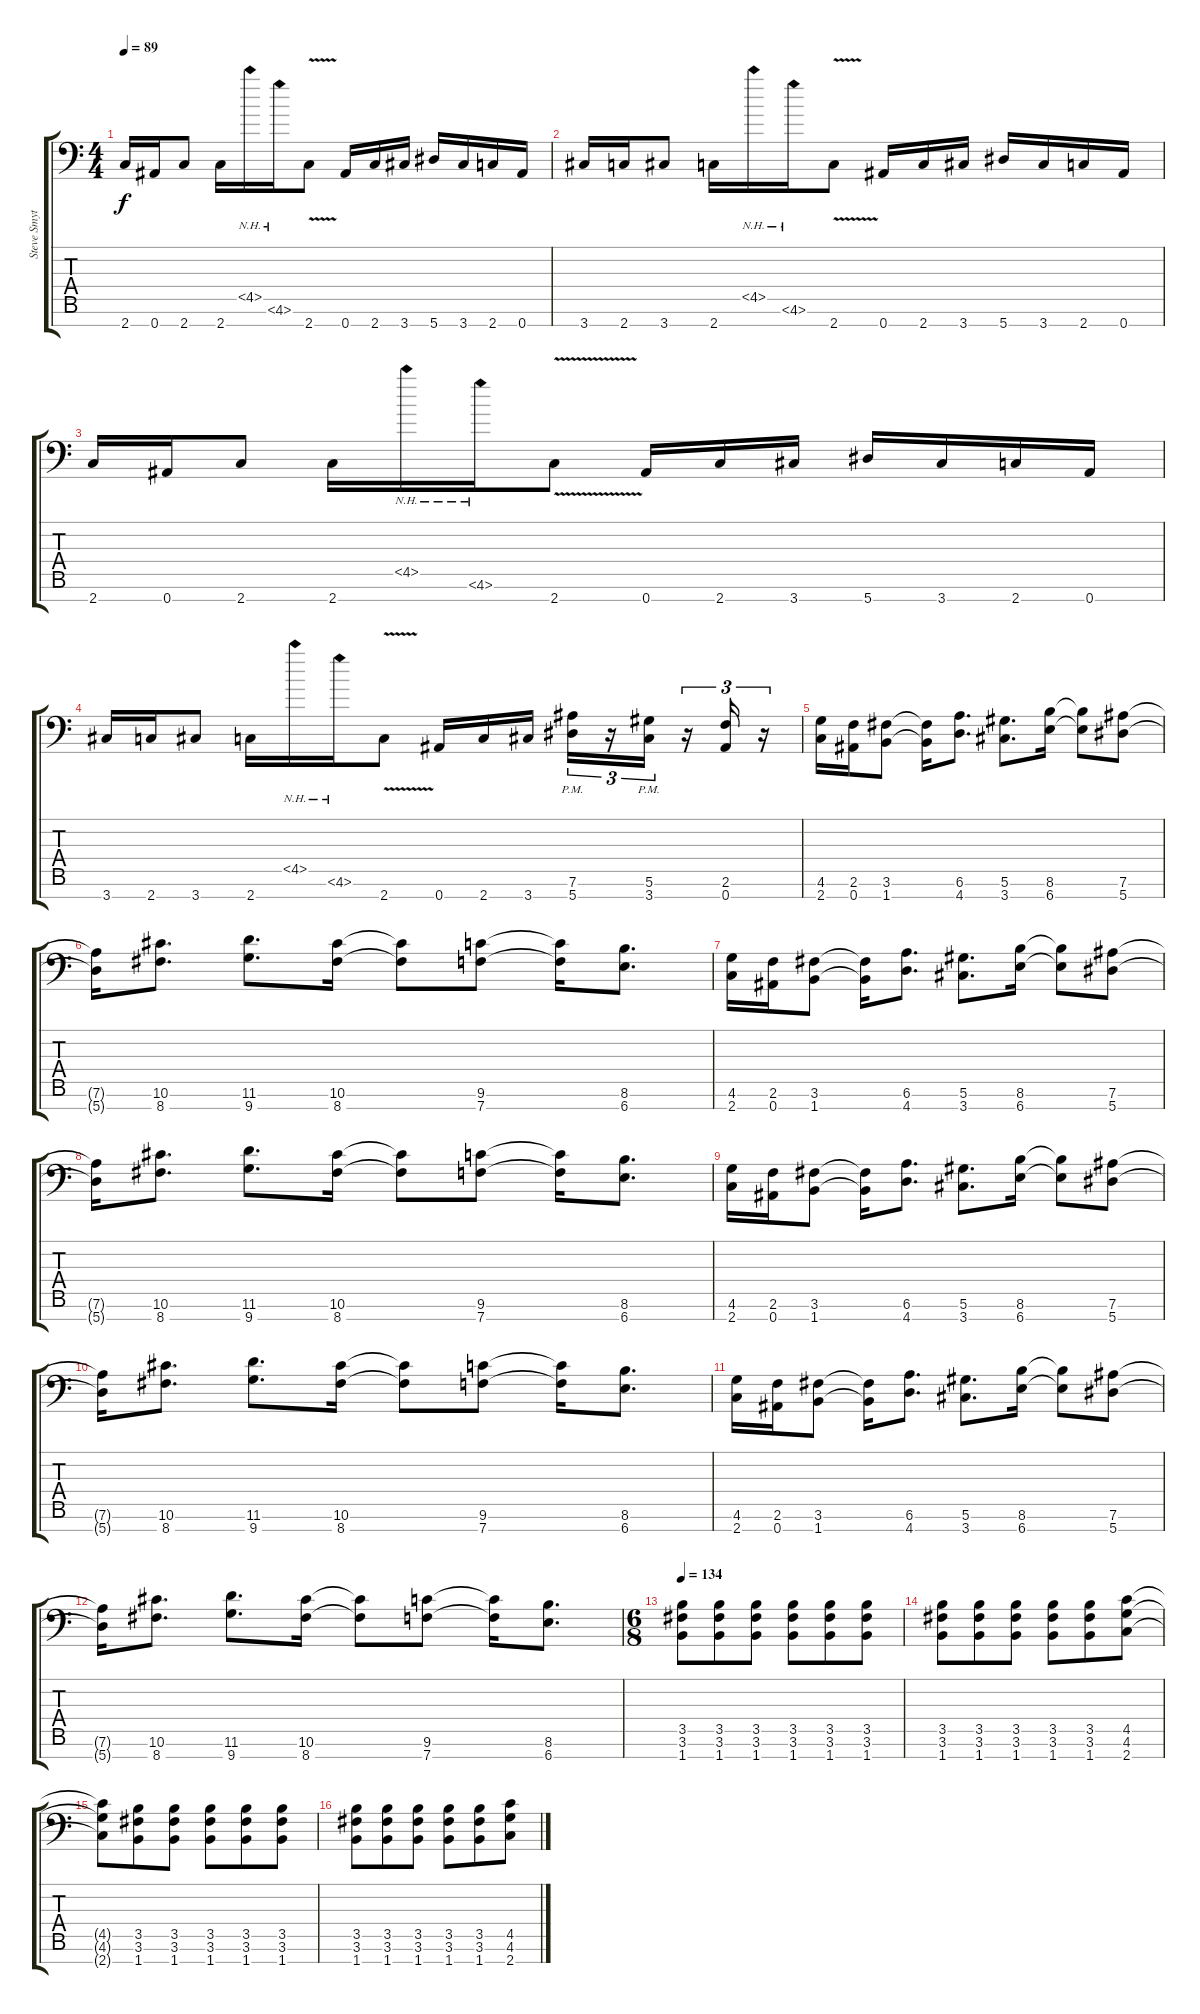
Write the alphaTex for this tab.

\track ("Steve Smyth" "Steve Smyt") {instrument distortionguitar}
\staff {score tabs}
\tuning (Eb4 Bb3 Gb3 Db3 Ab2 Eb2 Bb1) {hide}
\ts (4 4)
\tempo 89
\clef f4
\ks c
2.7.16{dy f} 0.7.16 2.7.8 2.7.16 4.5{nh}.16 4.6{nh}.16 2.7{v}.8 0.7.16 2.7.16 3.7.16 5.7.16 3.7.16 2.7.16 0.7.16 |
3.7.16 2.7.16 3.7.8 2.7.16 4.5{nh}.16 4.6{nh}.16 2.7{v}.8 0.7.16 2.7.16 3.7.16 5.7.16 3.7.16 2.7.16 0.7.16 |
2.7.16 0.7.16 2.7.8 2.7.16 4.5{nh}.16 4.6{nh}.16 2.7{v}.8 0.7.16 2.7.16 3.7.16 5.7.16 3.7.16 2.7.16 0.7.16 |
3.7.16 2.7.16 3.7.8 2.7.16 4.5{nh}.16 4.6{nh}.16 2.7{v}.8 0.7.16 2.7.16 3.7.16 (7.6{pm} 5.7{pm}).16{tu (3 2)} r.16{tu (3 2)} (5.6{pm} 3.7{pm}).16{tu (3 2)} r.16{tu (3 2)} (2.6 0.7).16{tu (3 2)} r.16{tu (3 2)} |
(4.6 2.7).16 (2.6 0.7).16 (3.6 1.7).8 (3.6{t} 1.7{t}).16 (6.6 4.7).8{d} (5.6 3.7).8{d} (8.6 6.7).16 (8.6{t} 6.7{t}).8 (7.6 5.7).8 |
(7.6{t} 5.7{t}).16 (10.6 8.7).8{d} (11.6 9.7).8{d} (10.6 8.7).16 (10.6{t} 8.7{t}).8 (9.6 7.7).8 (9.6{t} 7.7{t}).16 (8.6 6.7).8{d} |
(4.6 2.7).16 (2.6 0.7).16 (3.6 1.7).8 (3.6{t} 1.7{t}).16 (6.6 4.7).8{d} (5.6 3.7).8{d} (8.6 6.7).16 (8.6{t} 6.7{t}).8 (7.6 5.7).8 |
(7.6{t} 5.7{t}).16 (10.6 8.7).8{d} (11.6 9.7).8{d} (10.6 8.7).16 (10.6{t} 8.7{t}).8 (9.6 7.7).8 (9.6{t} 7.7{t}).16 (8.6 6.7).8{d} |
(4.6 2.7).16 (2.6 0.7).16 (3.6 1.7).8 (3.6{t} 1.7{t}).16 (6.6 4.7).8{d} (5.6 3.7).8{d} (8.6 6.7).16 (8.6{t} 6.7{t}).8 (7.6 5.7).8 |
(7.6{t} 5.7{t}).16 (10.6 8.7).8{d} (11.6 9.7).8{d} (10.6 8.7).16 (10.6{t} 8.7{t}).8 (9.6 7.7).8 (9.6{t} 7.7{t}).16 (8.6 6.7).8{d} |
(4.6 2.7).16 (2.6 0.7).16 (3.6 1.7).8 (3.6{t} 1.7{t}).16 (6.6 4.7).8{d} (5.6 3.7).8{d} (8.6 6.7).16 (8.6{t} 6.7{t}).8 (7.6 5.7).8 |
(7.6{t} 5.7{t}).16 (10.6 8.7).8{d} (11.6 9.7).8{d} (10.6 8.7).16 (10.6{t} 8.7{t}).8 (9.6 7.7).8 (9.6{t} 7.7{t}).16 (8.6 6.7).8{d} |
\ts (6 8)
\tempo 134
(3.5 3.6 1.7).8 (3.5 3.6 1.7).8 (3.5 3.6 1.7).8 (3.5 3.6 1.7).8 (3.5 3.6 1.7).8 (3.5 3.6 1.7).8 |
(3.5 3.6 1.7).8 (3.5 3.6 1.7).8 (3.5 3.6 1.7).8 (3.5 3.6 1.7).8 (3.5 3.6 1.7).8 (4.5 4.6 2.7).8 |
(4.5{t} 4.6{t} 2.7{t}).8 (3.5 3.6 1.7).8 (3.5 3.6 1.7).8 (3.5 3.6 1.7).8 (3.5 3.6 1.7).8 (3.5 3.6 1.7).8 |
(3.5 3.6 1.7).8 (3.5 3.6 1.7).8 (3.5 3.6 1.7).8 (3.5 3.6 1.7).8 (3.5 3.6 1.7).8 (4.5 4.6 2.7).8
